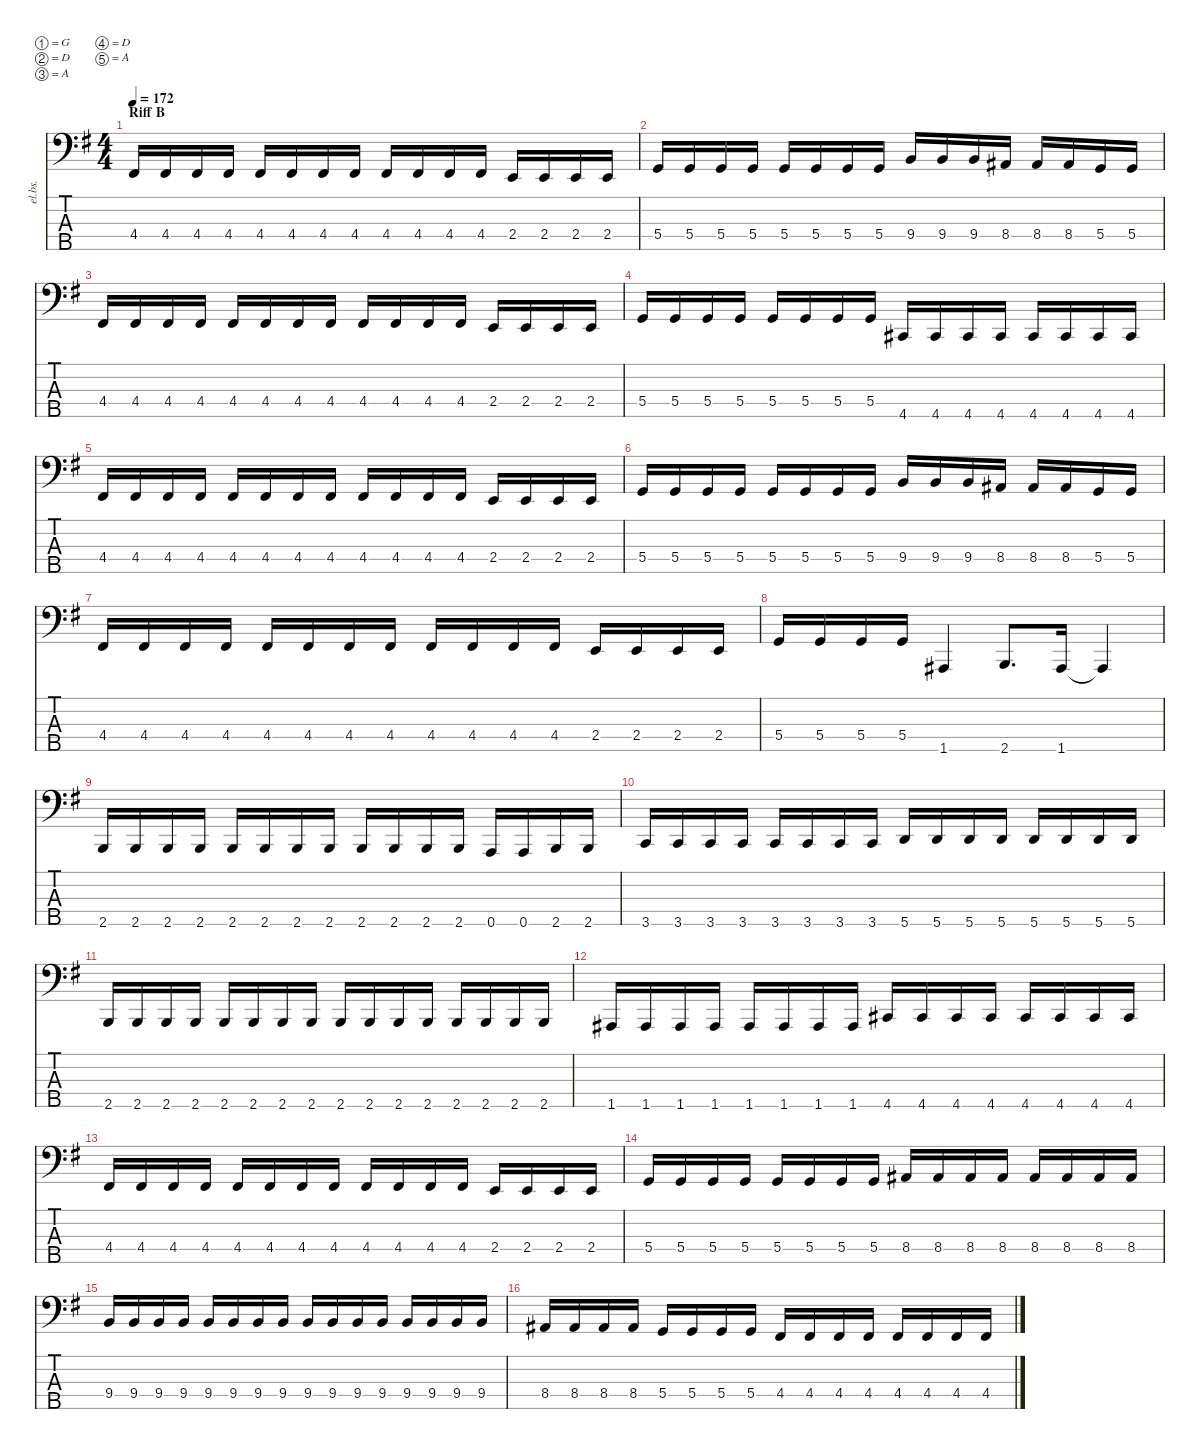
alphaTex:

\defaultSystemsLayout 4
\hideDynamics
\bracketExtendMode nobrackets
\otherSystemsTrackNameOrientation horizontal
\track ("Toshiya" "el.bs.") {instrument electricbassfinger}
\staff {score tabs}
\tuning (G2 D2 A1 D1 A0)
\ts (4 4)
\section ("" "Riff B")
\tempo 172
\clef f4
\ks eminor
4.4{acc #}.16{dy mf} 4.4{acc #}.16 4.4{acc #}.16 4.4{acc #}.16 4.4{acc #}.16 4.4{acc #}.16 4.4{acc #}.16 4.4{acc #}.16 4.4{acc #}.16 4.4{acc #}.16 4.4{acc #}.16 4.4{acc #}.16 2.4{acc forcenatural}.16 2.4{acc forcenatural}.16 2.4{acc forcenatural}.16 2.4{acc forcenatural}.16 |
5.4{acc forcenatural}.16 5.4{acc forcenatural}.16 5.4{acc forcenatural}.16 5.4{acc forcenatural}.16 5.4{acc forcenatural}.16 5.4{acc forcenatural}.16 5.4{acc forcenatural}.16 5.4{acc forcenatural}.16 9.4{acc forcenatural}.16 9.4{acc forcenatural}.16 9.4{acc forcenatural}.16 8.4{acc #}.16 8.4{acc #}.16 8.4{acc #}.16 5.4{acc forcenatural}.16 5.4{acc forcenatural}.16 |
4.4{acc #}.16 4.4{acc #}.16 4.4{acc #}.16 4.4{acc #}.16 4.4{acc #}.16 4.4{acc #}.16 4.4{acc #}.16 4.4{acc #}.16 4.4{acc #}.16 4.4{acc #}.16 4.4{acc #}.16 4.4{acc #}.16 2.4{acc forcenatural}.16 2.4{acc forcenatural}.16 2.4{acc forcenatural}.16 2.4{acc forcenatural}.16 |
5.4{acc forcenatural}.16 5.4{acc forcenatural}.16 5.4{acc forcenatural}.16 5.4{acc forcenatural}.16 5.4{acc forcenatural}.16 5.4{acc forcenatural}.16 5.4{acc forcenatural}.16 5.4{acc forcenatural}.16 4.5{acc #}.16 4.5{acc #}.16 4.5{acc #}.16 4.5{acc #}.16 4.5{acc #}.16 4.5{acc #}.16 4.5{acc #}.16 4.5{acc #}.16 |
4.4{acc #}.16 4.4{acc #}.16 4.4{acc #}.16 4.4{acc #}.16 4.4{acc #}.16 4.4{acc #}.16 4.4{acc #}.16 4.4{acc #}.16 4.4{acc #}.16 4.4{acc #}.16 4.4{acc #}.16 4.4{acc #}.16 2.4{acc forcenatural}.16 2.4{acc forcenatural}.16 2.4{acc forcenatural}.16 2.4{acc forcenatural}.16 |
5.4{acc forcenatural}.16 5.4{acc forcenatural}.16 5.4{acc forcenatural}.16 5.4{acc forcenatural}.16 5.4{acc forcenatural}.16 5.4{acc forcenatural}.16 5.4{acc forcenatural}.16 5.4{acc forcenatural}.16 9.4{acc forcenatural}.16 9.4{acc forcenatural}.16 9.4{acc forcenatural}.16 8.4{acc #}.16 8.4{acc #}.16 8.4{acc #}.16 5.4{acc forcenatural}.16 5.4{acc forcenatural}.16 |
4.4{acc #}.16 4.4{acc #}.16 4.4{acc #}.16 4.4{acc #}.16 4.4{acc #}.16 4.4{acc #}.16 4.4{acc #}.16 4.4{acc #}.16 4.4{acc #}.16 4.4{acc #}.16 4.4{acc #}.16 4.4{acc #}.16 2.4{acc forcenatural}.16 2.4{acc forcenatural}.16 2.4{acc forcenatural}.16 2.4{acc forcenatural}.16 |
5.4{acc forcenatural}.16 5.4{acc forcenatural}.16 5.4{acc forcenatural}.16 5.4{acc forcenatural}.16 1.5{acc #}.4 2.5{acc forcenatural}.8{d} 1.5{acc #}.16 1.5{t acc #}.4 |
2.5{acc forcenatural}.16 2.5{acc forcenatural}.16 2.5{acc forcenatural}.16 2.5{acc forcenatural}.16 2.5{acc forcenatural}.16 2.5{acc forcenatural}.16 2.5{acc forcenatural}.16 2.5{acc forcenatural}.16 2.5{acc forcenatural}.16 2.5{acc forcenatural}.16 2.5{acc forcenatural}.16 2.5{acc forcenatural}.16 0.5{acc forcenatural}.16 0.5{acc forcenatural}.16 2.5{acc forcenatural}.16 2.5{acc forcenatural}.16 |
3.5{acc forcenatural}.16 3.5{acc forcenatural}.16 3.5{acc forcenatural}.16 3.5{acc forcenatural}.16 3.5{acc forcenatural}.16 3.5{acc forcenatural}.16 3.5{acc forcenatural}.16 3.5{acc forcenatural}.16 5.5{acc forcenatural}.16 5.5{acc forcenatural}.16 5.5{acc forcenatural}.16 5.5{acc forcenatural}.16 5.5{acc forcenatural}.16 5.5{acc forcenatural}.16 5.5{acc forcenatural}.16 5.5{acc forcenatural}.16 |
2.5{acc forcenatural}.16 2.5{acc forcenatural}.16 2.5{acc forcenatural}.16 2.5{acc forcenatural}.16 2.5{acc forcenatural}.16 2.5{acc forcenatural}.16 2.5{acc forcenatural}.16 2.5{acc forcenatural}.16 2.5{acc forcenatural}.16 2.5{acc forcenatural}.16 2.5{acc forcenatural}.16 2.5{acc forcenatural}.16 2.5{acc forcenatural}.16 2.5{acc forcenatural}.16 2.5{acc forcenatural}.16 2.5{acc forcenatural}.16 |
1.5{acc #}.16 1.5{acc #}.16 1.5{acc #}.16 1.5{acc #}.16 1.5{acc #}.16 1.5{acc #}.16 1.5{acc #}.16 1.5{acc #}.16 4.5{acc #}.16 4.5{acc #}.16 4.5{acc #}.16 4.5{acc #}.16 4.5{acc #}.16 4.5{acc #}.16 4.5{acc #}.16 4.5{acc #}.16 |
4.4{acc #}.16 4.4{acc #}.16 4.4{acc #}.16 4.4{acc #}.16 4.4{acc #}.16 4.4{acc #}.16 4.4{acc #}.16 4.4{acc #}.16 4.4{acc #}.16 4.4{acc #}.16 4.4{acc #}.16 4.4{acc #}.16 2.4{acc forcenatural}.16 2.4{acc forcenatural}.16 2.4{acc forcenatural}.16 2.4{acc forcenatural}.16 |
5.4{acc forcenatural}.16 5.4{acc forcenatural}.16 5.4{acc forcenatural}.16 5.4{acc forcenatural}.16 5.4{acc forcenatural}.16 5.4{acc forcenatural}.16 5.4{acc forcenatural}.16 5.4{acc forcenatural}.16 8.4{acc #}.16 8.4{acc #}.16 8.4{acc #}.16 8.4{acc #}.16 8.4{acc #}.16 8.4{acc #}.16 8.4{acc #}.16 8.4{acc #}.16 |
9.4{acc forcenatural}.16 9.4{acc forcenatural}.16 9.4{acc forcenatural}.16 9.4{acc forcenatural}.16 9.4{acc forcenatural}.16 9.4{acc forcenatural}.16 9.4{acc forcenatural}.16 9.4{acc forcenatural}.16 9.4{acc forcenatural}.16 9.4{acc forcenatural}.16 9.4{acc forcenatural}.16 9.4{acc forcenatural}.16 9.4{acc forcenatural}.16 9.4{acc forcenatural}.16 9.4{acc forcenatural}.16 9.4{acc forcenatural}.16 |
8.4{acc #}.16 8.4{acc #}.16 8.4{acc #}.16 8.4{acc #}.16 5.4{acc forcenatural}.16 5.4{acc forcenatural}.16 5.4{acc forcenatural}.16 5.4{acc forcenatural}.16 4.4{acc #}.16 4.4{acc #}.16 4.4{acc #}.16 4.4{acc #}.16 4.4{acc #}.16 4.4{acc #}.16 4.4{acc #}.16 4.4{acc #}.16
